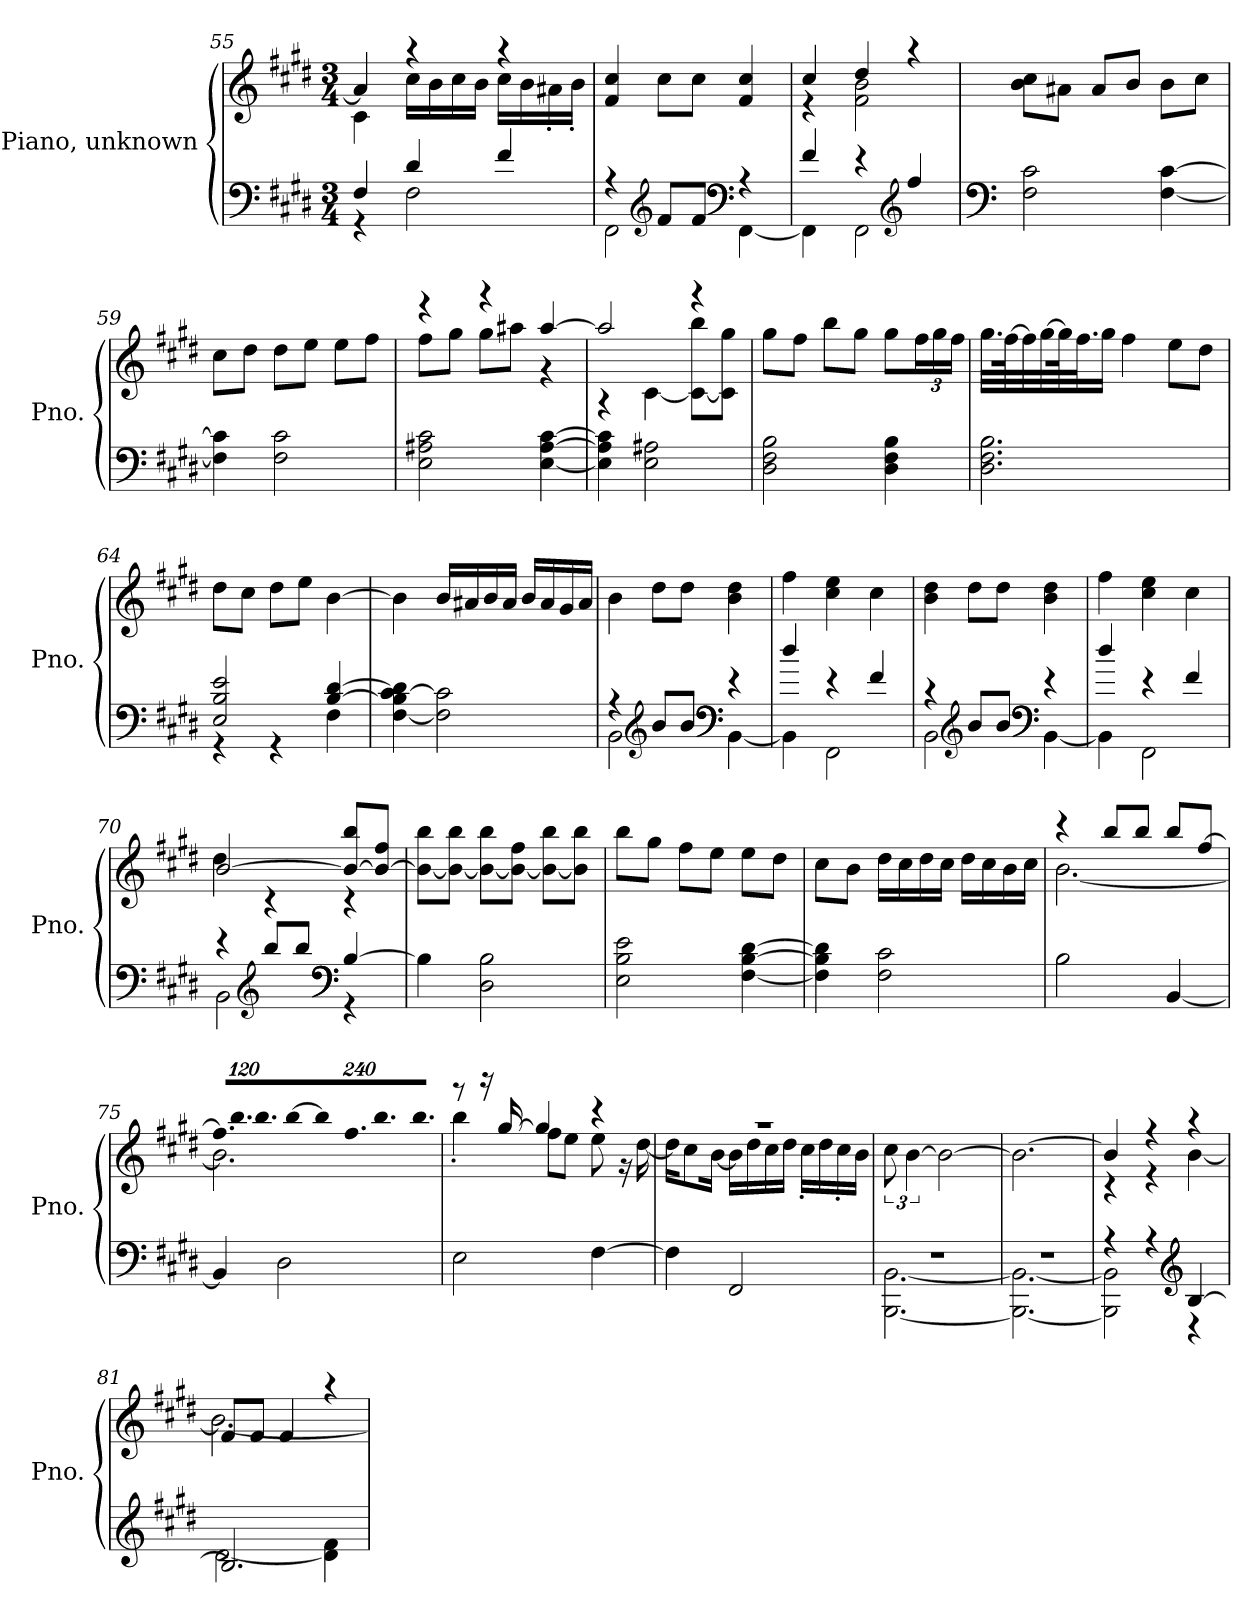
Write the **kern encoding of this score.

**kern	**kern
*part1	*part1
*staff2	*staff1
*I"Piano, unknown	*
*I'Pno.	*
*clefF4	*clefG2
*k[f#c#g#d#]	*k[f#c#g#d#]
*M3/4	*M3/4
=55	=55
*^	*^
4F#/	4r	4a#/]	4c#\
4d#/	2F#\	4r	16cc#\LL
.	.	.	16b\
.	.	.	16cc#\
.	.	.	16b\JJ
4f#/	.	4r	16cc#\LL
.	.	.	16b\
.	.	.	16a#X'\
.	.	.	16b'\JJ
*	*	*v	*v
=56	=56	=56
4r	2FF#\	4f#/ 4cc#/
*clefG2	*	*
8f#/L	.	8cc#\L
8f#/J	.	8cc#\J
*clefF4	*	*
4r	[4FF#\	4f#/ 4cc#/
=57	=57	=57
*	*	*^
4f#/	4FF#\]	4cc#/	4r
4r	2FF#\	4dd#/	2f#\ 2b\
*clefG2	*	*	*
4ff#/	.	4r	.
*v	*v	*	*
*	*v	*v
=58	=58
*clefF4	*
2F#\ 2c#\	8b\ 8cc#\L
.	8a#X\J
.	8a#/L
.	8b/J
[4F#\ [4c#\	8b\L
.	8cc#\J
!!LO:LB:g=z
=59	=59
4F#\] 4c#\]	8cc#\L
.	8dd#\J
2F#\ 2c#\	8dd#\L
.	8ee\J
.	8ee\L
.	8ff#\J
=60	=60
*	*^
2E\ 2A#X\ 2c#\	4r	8ff#\L
.	.	8gg#\J
.	4r	8gg#\L
.	.	8aa#X\J
[4E\ [4A#\ [4c#\	[4aa#/	4r
=61	=61	=61
4E\] 4A#\] 4c#\]	2aa#/]	4r
2E\ 2A#X\	.	[4c#\
.	4r	8c#\_ 8bb\L
.	.	8c#\] 8gg#\J
*	*v	*v
=62	=62
2D#\ 2F#\ 2B\	8gg#\L
.	8ff#\J
.	8bb\L
.	8gg#\J
4D#\ 4F#\ 4B\	8gg#\L
*	*Xbrackettup
.	24ff#\L
.	24gg#\
.	24ff#\JJ
=63	=63
2.D#\ 2.F#\ 2.B\	32.gg#\LLL
.	[64ff#\K
.	32ff#\]
.	[32gg#\
.	64gg#\K]
.	32.ff#\J
.	16gg#\JJ
.	4ff#\
.	8ee\L
.	8dd#\J
!!LO:PB:g=z
=64	=64
*^	*
2E/ 2B/ 2e/	4r	8dd#\L
.	.	8cc#\J
.	4r	8dd#\L
.	.	8ee\J
[4B/ [4d#/	4F#\	[4b\
*v	*v	*
=65	=65
[4F#\ 4B\] [4c#\ 4d#\]	4b\]
2F#\] 2c#\]	16b/LL
.	16a#X/
.	16b/
.	16a#/JJ
.	16b/LL
.	16a#/
.	16g#/
.	16a#/JJ
=66	=66
*^	*
4r	2BB\	4b\
*clefG2	*	*
8b/L	.	8dd#\L
8b/J	.	8dd#\J
*clefF4	*	*
4r	[4BB\	4b\ 4dd#\
=67	=67	=67
4dd#/	4BB\]	4ff#\
4r	2FF#\	4cc#\ 4ee\
4f#/	.	4cc#\
=68	=68	=68
4r	2BB\	4b\ 4dd#\
*clefG2	*	*
8b/L	.	8dd#\L
8b/J	.	8dd#\J
*clefF4	*	*
4r	[4BB\	4b\ 4dd#\
=69	=69	=69
4dd#/	4BB\]	4ff#\
4r	2FF#\	4cc#\ 4ee\
4f#/	.	4cc#\
!!LO:LB:g=z
=70	=70	=70
*	*	*^
4r	2BB\	[2b/	4dd#\
*clefG2	*	*	*
8bb/L	.	.	4r
8bb/J	.	.	.
*clefF4	*	*	*
[4B/	4r	8b/_ 8bb/L	4r
.	.	8b/_ 8ff#/J	.
*v	*v	*	*
*	*v	*v
=71	=71
4B\]	8b\_ 8bb\L
.	8b\_ 8bb\J
2D#\ 2B\	8b\_ 8bb\L
.	8b\_ 8ff#\J
.	8b\_ 8bb\L
.	8b\] 8bb\J
=72	=72
2E\ 2B\ 2e\	8bb\L
.	8gg#\J
.	8ff#\L
.	8ee\J
[4F#\ [4B\ [4d#\	8ee\L
.	8dd#\J
=73	=73
4F#\] 4B\] 4d#\]	8cc#\L
.	8b\J
2F#\ 2c#\	16dd#\LL
.	16cc#\
.	16dd#\
.	16cc#\JJ
.	16dd#\LL
.	16cc#\
.	16b\
.	16cc#\JJ
!!LO:LB:g=z
=74	=74
*	*^
2B\	4r	[2.b\
.	8bb/L	.
.	8bb/J	.
[4BB/	8bb/L	.
.	[8ff#/J	.
=75	=75	=75
!	!LO:N:vis=32.	!
4BB/]	1920%103ff#/KLL]	2.b\]
!	!LO:N:vis=16.	!
.	960%103bb/	.
!	!LO:N:vis=16.	!
.	960%103bb/J	.
2D#\	.	.
!	!LO:N:vis=8	!
.	[960%137bb/	.
!	!LO:N:vis=64	!
.	960%17bb/KKL]	.
!	!LO:N:vis=16.	!
.	960%103ff#/	.
!	!LO:N:vis=16.	!
.	960%103bb/	.
!	!LO:N:vis=16.	!
.	960%103bb/JJ	.
1920ryy	.	1920ryy
=76	=76	=76
2E\	8r	4bb'\
.	16r	.
.	[16gg#/	.
.	4gg#/]	8ff#\L
.	.	8ee\J
[4F#\	4r	8ee\
.	.	16r
.	.	[16dd#\
=77	=77	=77
4F#\]	2.r	16dd#\KL]
.	.	8cc#\
.	.	[16b\Jk
2FF#/	.	16b\LL]
.	.	16dd#\
.	.	16cc#\
.	.	16dd#\JJ
.	.	16cc#'\LL
.	.	16dd#\
.	.	16cc#'\
.	.	16b\JJ
*	*v	*v
!!LO:LB:g=z
=78	=78
*^	*
*	*	*brackettup
2.r	[2.BBB\ [2.BB\	12cc#\
.	.	[6b\
.	.	2b\_
=79	=79	=79
2.r	2.BBB\_ 2.BB\_	2.b\_
=80	=80	=80
*	*	*^
4r	2BBB\] 2BB\]	4b/]	4r
4r	.	4r	4r
*clefG2	*	*	*
[4B/	4r	4r	[4b\
=81	=81	=81	=81
2.B/]	[2d#\	8f#/L	2.b\_
.	.	8f#/J	.
.	.	4f#/	.
.	4d#\] 4f#\	4r	.
*v	*v	*	*
*	*v	*v
=	=
*-	*-
